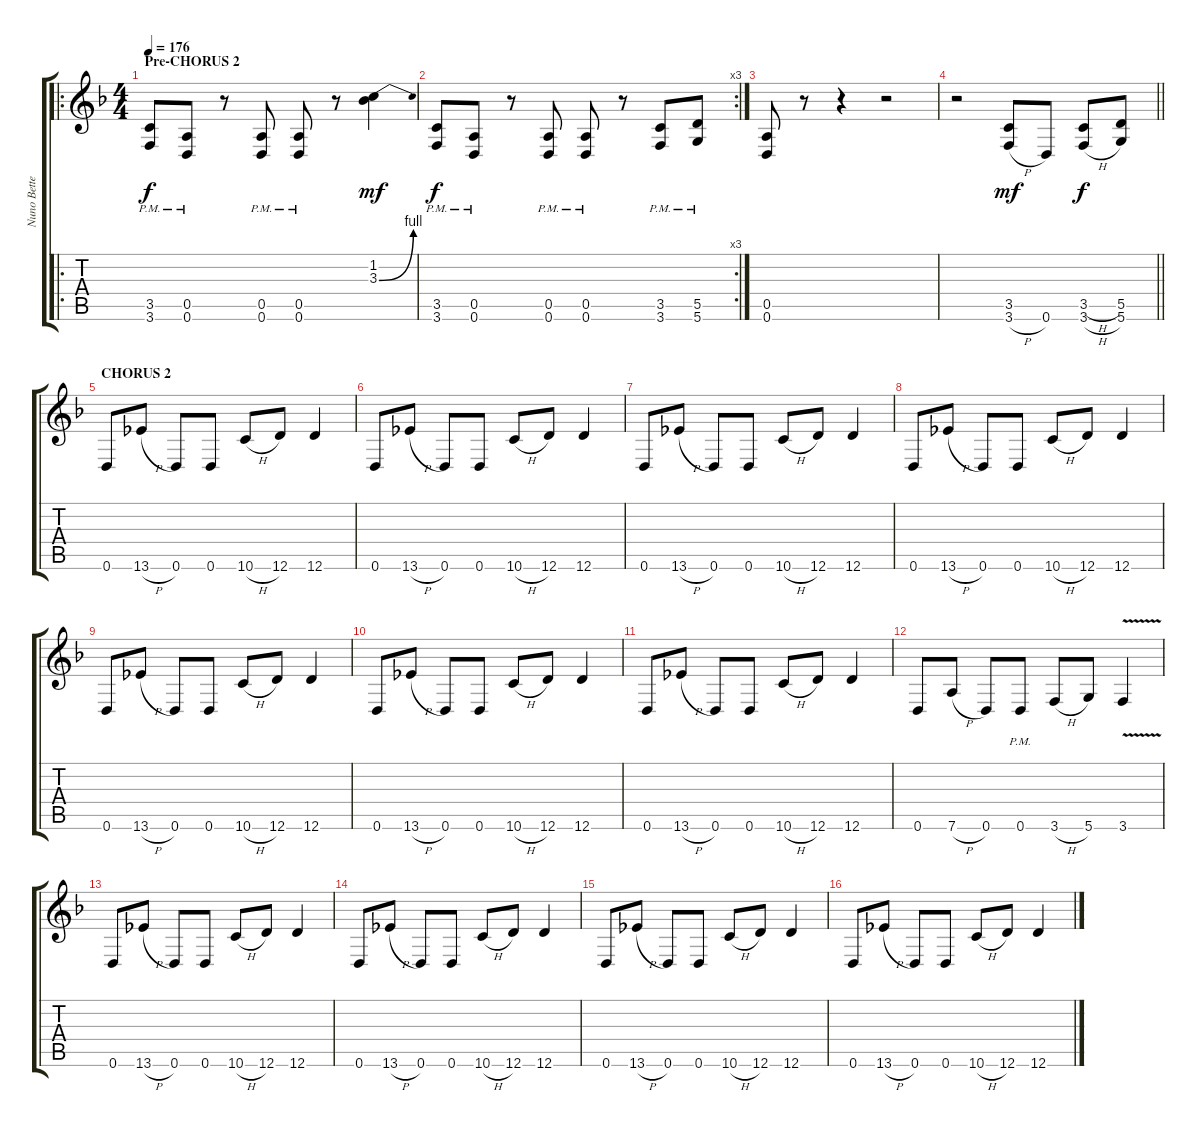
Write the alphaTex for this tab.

\track ("Nuno Bettencourt - Guitar" "Nuno Bette") {instrument distortionguitar}
\staff {score tabs}
\tuning (E4 B3 G3 D3 A2 D2) {hide}
\ro
\ts (4 4)
\section ("" "Pre-CHORUS 2")
\tempo 176
\clef g2
\ks f
(3.5{pm} 3.6{pm}).8{dy f volume 5} (0.5 0.6{pm}).8 r.8 (0.5 0.6{pm}).8 (0.5 0.6{pm}).8 r.8 (1.2 3.3{be (bend 0 0 60 4)}).4{dy mf} |
\rc 3
(3.5{pm} 3.6{pm}).8{dy f} (0.5 0.6{pm}).8 r.8 (0.5 0.6{pm}).8 (0.5 0.6{pm}).8 r.8 (3.5{pm} 3.6{pm}).8 (5.5{pm} 5.6{pm}).8 |
(0.5 0.6).8 r.8 r.4 r.2 |
\barLineRight lightlight
r.2 (3.5 3.6{h}).8{dy mf} 0.6.8 (3.5{h} 3.6{h}).8{dy f} (5.5 5.6).8 |
\section ("" "CHORUS 2")
0.6.8 13.6{h}.8 0.6.8 0.6.8 10.6{h}.8 12.6.8 12.6.4 |
0.6.8 13.6{h}.8 0.6.8 0.6.8 10.6{h}.8 12.6.8 12.6.4 |
0.6.8 13.6{h}.8 0.6.8 0.6.8 10.6{h}.8 12.6.8 12.6.4 |
0.6.8 13.6{h}.8 0.6.8 0.6.8 10.6{h}.8 12.6.8 12.6.4 |
0.6.8 13.6{h}.8 0.6.8 0.6.8 10.6{h}.8 12.6.8 12.6.4 |
0.6.8 13.6{h}.8 0.6.8 0.6.8 10.6{h}.8 12.6.8 12.6.4 |
0.6.8 13.6{h}.8 0.6.8 0.6.8 10.6{h}.8 12.6.8 12.6.4 |
0.6.8 7.6{h}.8 0.6.8 0.6{pm}.8 3.6{h}.8 5.6.8 3.6{v}.4 |
0.6.8 13.6{h}.8 0.6.8 0.6.8 10.6{h}.8 12.6.8 12.6.4 |
0.6.8 13.6{h}.8 0.6.8 0.6.8 10.6{h}.8 12.6.8 12.6.4 |
0.6.8 13.6{h}.8 0.6.8 0.6.8 10.6{h}.8 12.6.8 12.6.4 |
0.6.8 13.6{h}.8 0.6.8 0.6.8 10.6{h}.8 12.6.8 12.6.4
